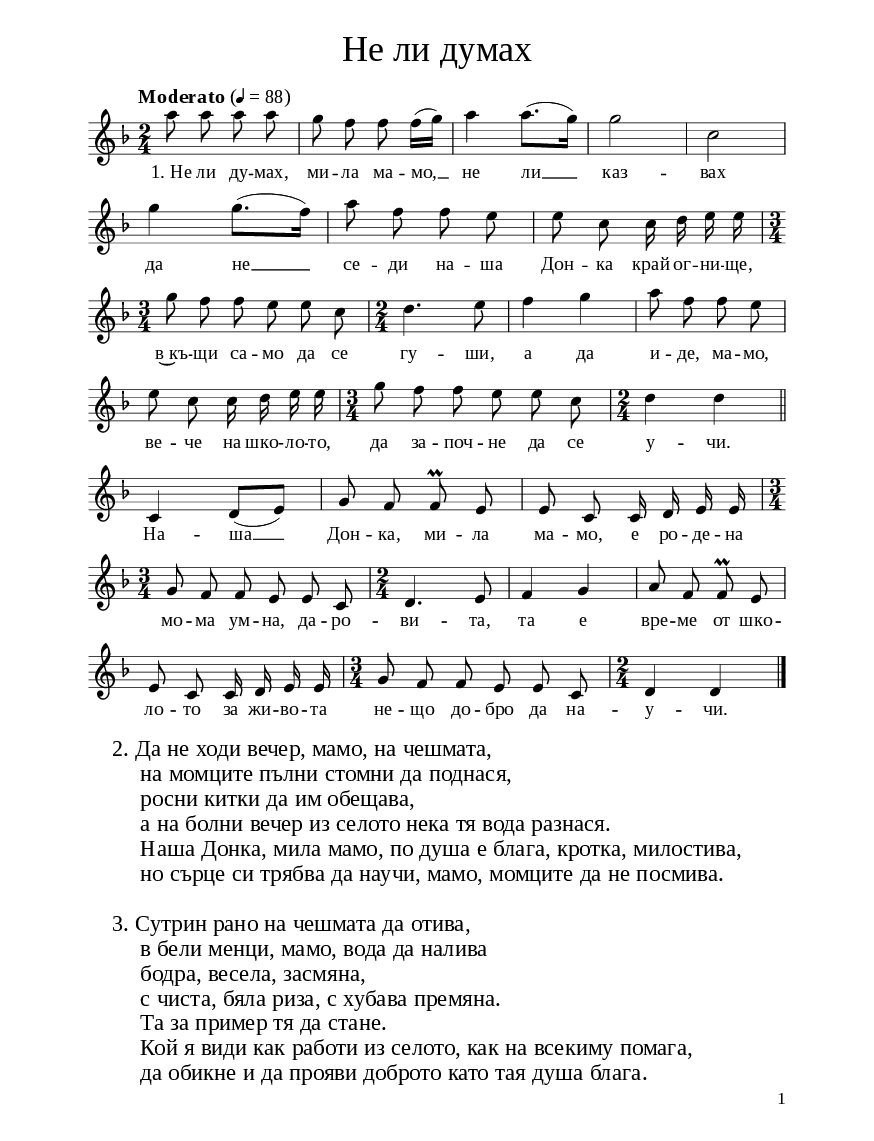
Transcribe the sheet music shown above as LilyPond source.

\version "2.24.3"

% include paper part and global functions
\include "include/globals.ily"

\bookpart {
  \label #'ref154
  \tocItem \markup "Не ли думах"
  \paper {
    print-all-headers = ##t
    print-page-number = ##t
    print-first-page-number = ##t

    % put page numbers on the bottom
    oddHeaderMarkup = \markup ""
    evenHeaderMarkup = \markup ""
    oddFooterMarkup = \markup
    \fill-line {
      ""
      \if \should-print-page-number \fromproperty #'page:page-number-string
    }
    evenFooterMarkup = \markup
    \fill-line {
      \if \should-print-page-number \fromproperty #'page:page-number-string
      ""
    }

    left-margin = 1.5\cm
    right-margin = 1.5\cm
    top-margin = 1.6\cm
    bottom-margin = 1.2\cm
    ragged-bottom = ##t % do not spread the staves to fill the whole vertical space

    % change distance between staves
    system-system-spacing =
    #'((basic-distance . 12)
       (minimum-distance . 6)
       (padding . 1)
       (stretchability . 12))
  }
  \score {
    \include "include/score-layout.ily"

    \new Voice \absolute {
      \clef treble
      \key d \minor
      \time 2/4
      \tempoFunc "Moderato" 4 "88"
      \autoBeamOff

      a''8 a''8 a''8 a''8 | % 2
      g''8 f''8 f''8 f''16 [ ( g''16 ) ] | % 3
      a''4 a''8. [( g''16 )] | % 4
      g''2 | % 5
      c''2 \break | % 6
      g''4 g''8. [( f''16 )] | % 7
      a''8 f''8 f''8 e''8 | % 8
      e''8 c''8 c''16 d''16 e''16 e''16 \break | % 9
      \time 3/4  g''8 f''8 f''8 e''8 e''8 c''8 |
      \time 2/4  d''4. e''8 | % 11
      f''4 g''4 | % 12
      a''8 f''8 f''8 e''8 \break | % 13
      e''8 c''8 c''16 d''16 e''16 e''16 | % 14
      \time 3/4  g''8 f''8 f''8 e''8 e''8 c''8 | % 15
      \time 2/4  d''4 d''4 \bar "||"
      \break | % 16
      c'4 d'8 [( e'8 )] | % 17
      g'8 f'8 f'8\prall e'8 | % 18
      e'8 c'8 c'16 d'16 e'16 e'16 \break | % 19
      \time 3/4  g'8 f'8 f'8 e'8 e'8 c'8 |
      \time 2/4  d'4. e'8 | % 21
      f'4 g'4 | % 22
      a'8 f'8 f'8\prall e'8 \break | % 23
      e'8 c'8 c'16 d'16 e'16 e'16 | % 24
      \time 3/4  g'8 f'8 f'8 e'8 e'8 c'8 | % 25
      \time 2/4  d'4 d'4 \bar "|."
    }

    \addlyrics {
      "1. Не" ли ду
      -- мах, ми -- ла ма -- мо, __ не ли __ каз -- вах да
      не __ се -- ди на -- ша Дон -- ка край ог -- ни --
      ще, в~къ -- щи са -- мо да се гу -- ши, а да
      и -- де, ма -- мо, ве -- че на "шко-" -- ло -- то,
      да за -- поч -- не да се у -- чи. На -- ша __ Дон
      -- ка, ми -- ла ма -- мо, е ро -- де -- на мо --
      ма ум -- на, да -- ро -- ви -- та, та е вре --
      ме от шко -- ло -- то за жи -- во -- та не --
      що до -- бро да на -- у -- чи.
    }

    \header {
      title = \titleFunc #'ref_desc_18 "Не ли думах" "Ne li dumah"
    }

    \midi{}

  } % score

  \markup \abs-fontsize #11 {
    \override #`(baseline-skip . ,bgCoupletBaselineSkip) % affects space between column lines

    \column {

      \line {   "   " 2. Да не ходи вечер, мамо, на чешмата, }

      \line {   "        " на момците пълни стомни да поднася,}

      \line {   "        " росни китки да им обещава,}
      \line {   "        "  а на болни вечер из селото нека тя вода разнася.}

      \line {   "        " Наша Донка, мила мамо, по душа е блага, кротка, милостива,}

      \line {   "        " но сърце си трябва да научи, мамо, момците да не посмива.}

      \line {   "   "}

      \line {   "   " 3. Сутрин рано на чешмата да отива, }
      \line {   "        "  в бели менци, мамо, вода да налива}

      \line {   "        " бодра, весела, засмяна,  }

      \line {   "        "  с чиста, бяла риза, с хубава премяна.}

      \line {   "        " Та за пример тя да стане.}

      \line {   "        " Кой я види как работи из селото, как на всекиму помага,}

      \line {   "        " да обикне и да прояви доброто като тая душа блага.}
    }
  } % markup


} % bookpart
